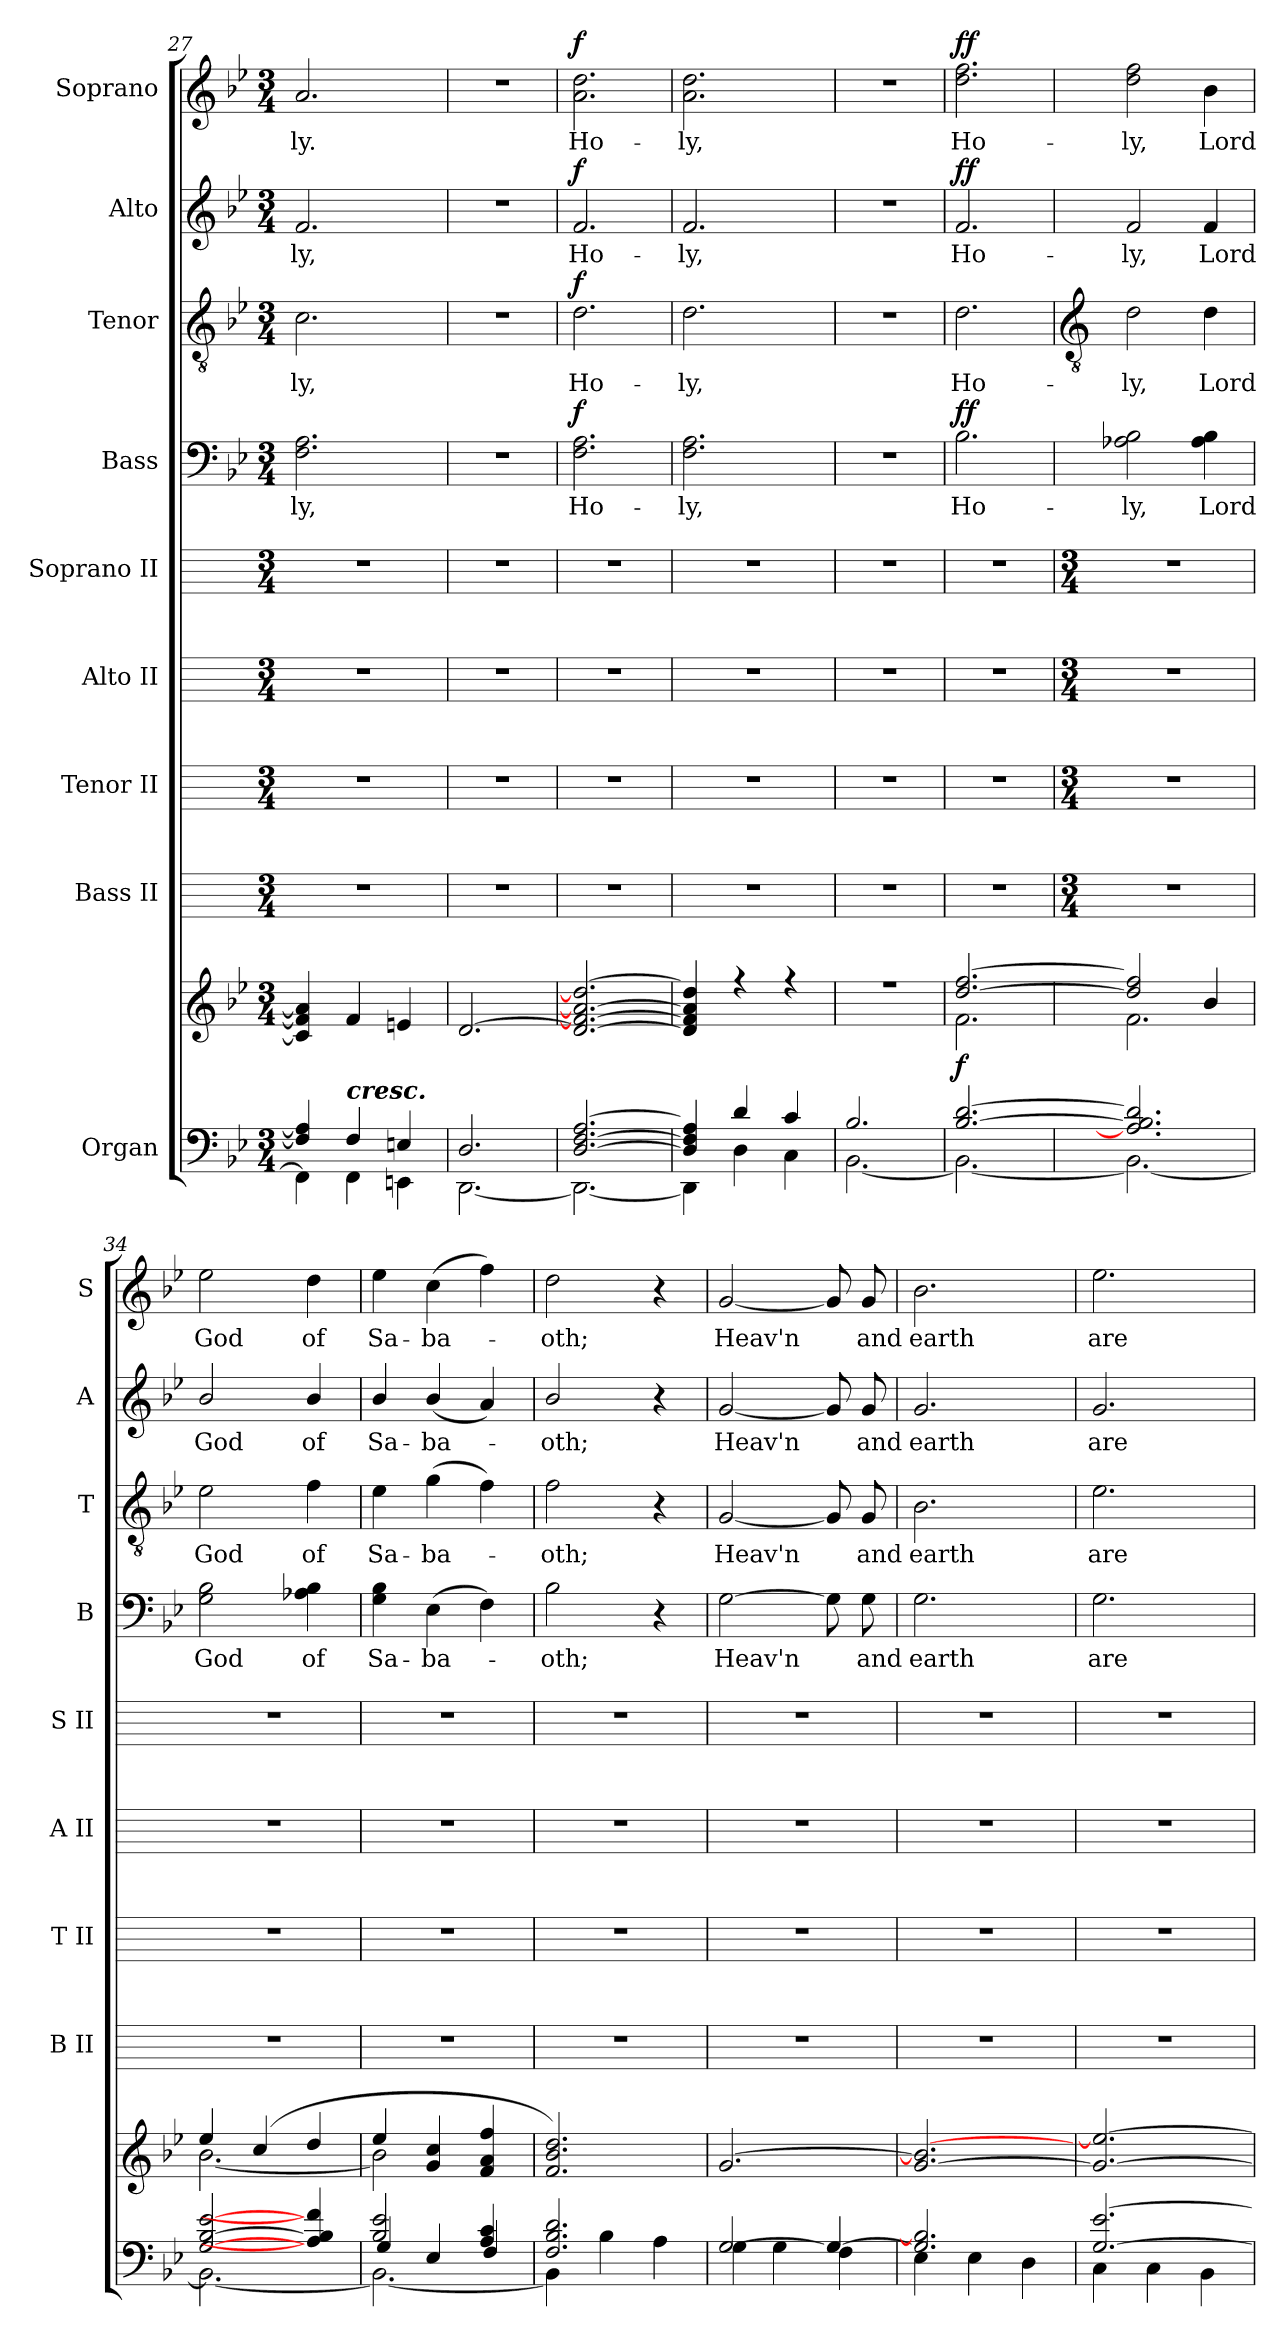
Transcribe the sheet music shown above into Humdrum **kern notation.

**kern	**kern	**dynam	**kern	**kern	**kern	**kern	**kern	**text	**dynam	**kern	**text	**dynam	**kern	**text	**dynam	**kern	**text	**dynam
*part9	*part9	*part9	*part8	*part7	*part6	*part5	*part4	*part4	*part4	*part3	*part3	*part3	*part2	*part2	*part2	*part1	*part1	*part1
*staff10	*staff9	*staff9/10	*staff8	*staff7	*staff6	*staff5	*staff4	*staff4	*staff4	*staff3	*staff3	*staff3	*staff2	*staff2	*staff2	*staff1	*staff1	*staff1
*I"Organ	*	*	*I"Bass II	*I"Tenor II	*I"Alto II	*I"Soprano II	*I"Bass	*	*	*I"Tenor	*	*	*I"Alto	*	*	*I"Soprano	*	*
*	*	*	*I'B II	*I'T II	*I'A II	*I'S II	*I'B	*	*	*I'T	*	*	*I'A	*	*	*I'S	*	*
*clefF4	*clefG2	*	*	*	*	*	*clefF4	*	*	*clefGv2	*	*	*clefG2	*	*	*clefG2	*	*
*k[b-e-]	*k[b-e-]	*	*	*	*	*	*k[b-e-]	*	*	*k[b-e-]	*	*	*k[b-e-]	*	*	*k[b-e-]	*	*
*B-:	*B-:	*	*	*	*	*	*B-:	*	*	*B-:	*	*	*B-:	*	*	*B-:	*	*
*M3/4	*M3/4	*	*M3/4	*M3/4	*M3/4	*M3/4	*M3/4	*	*	*M3/4	*	*	*M3/4	*	*	*M3/4	*	*
=27	=27	=27	=27	=27	=27	=27	=27	=27	=27	=27	=27	=27	=27	=27	=27	=27	=27	=27
*^	*^	*	*	*	*	*	*	*	*	*	*	*	*	*	*	*	*	*
!	!	!	!	!	!	!	!	!	!	!LO:LY:b	!	!	!LO:LY:b	!	!	!LO:LY:b	!	!	!LO:LY:b	!
4F/] 4A/]	4FF\]	4c/] 4f/] 4a/]	2.ryy	.	2.r	2.r	2.r	2.r	2.F 2.A	-ly,	.	2.c	-ly,	.	2.f	-ly,	.	2.a	-ly.	.
!LO:TX:a:Bi:t=cresc.	!	!	!	!	!	!	!	!	!	!	!	!	!	!	!	!	!	!	!	!
4F/	4FF\	4f/	.	.	.	.	.	.	.	.	.	.	.	.	.	.	.	.	.	.
4En/	4EEn\	4en/	.	.	.	.	.	.	.	.	.	.	.	.	.	.	.	.	.	.
=28	=28	=28	=28	=28	=28	=28	=28	=28	=28	=28	=28	=28	=28	=28	=28	=28	=28	=28	=28	=28
!	!	!	!	!	!	!	!	!	!LO:N:vis=1	!	!	!LO:N:vis=1	!	!	!LO:N:vis=1	!	!	!LO:N:vis=1	!	!
2.D/	[2.DD\	[2.d/	2.ryy	.	2.r	2.r	2.r	2.r	2.r	.	.	2.r	.	.	2.r	.	.	2.r	.	.
=29	=29	=29	=29	=29	=29	=29	=29	=29	=29	=29	=29	=29	=29	=29	=29	=29	=29	=29	=29	=29
!	!	!	!	!	!	!	!	!	!	!LO:LY:b	!LO:DY:b	!	!LO:LY:b	!LO:DY:b	!	!LO:LY:b	!LO:DY:b	!	!LO:LY:b	!LO:DY:b
[2.D/ [2.F/ [2.A/	2.DD\_	2.d/_ 2.f/_ 2.a/_ 2.dd/_	2.ryy	.	2.r	2.r	2.r	2.r	2.F 2.A	Ho-	f	2.d	Ho-	f	2.f	Ho-	f	2.a 2.dd	Ho-	f
=30	=30	=30	=30	=30	=30	=30	=30	=30	=30	=30	=30	=30	=30	=30	=30	=30	=30	=30	=30	=30
!	!	!	!	!	!	!	!	!	!	!LO:LY:b	!	!	!LO:LY:b	!	!	!LO:LY:b	!	!	!LO:LY:b	!
4D/] 4F/] 4A/]	4DD\]	4d/] 4f/] 4a/] 4dd/]	2.ryy	.	2.r	2.r	2.r	2.r	2.F 2.A	-ly,	.	2.d	-ly,	.	2.f	-ly,	.	2.a 2.dd	-ly,	.
4d/	4D\	4r	.	.	.	.	.	.	.	.	.	.	.	.	.	.	.	.	.	.
4c/	4C\	4r	.	.	.	.	.	.	.	.	.	.	.	.	.	.	.	.	.	.
=31	=31	=31	=31	=31	=31	=31	=31	=31	=31	=31	=31	=31	=31	=31	=31	=31	=31	=31	=31	=31
!	!	!LO:N:vis=1	!	!	!	!	!	!	!LO:N:vis=1	!	!	!LO:N:vis=1	!	!	!LO:N:vis=1	!	!	!LO:N:vis=1	!	!
2.B-/	[2.BB-\	2.r	2.ryy	.	2.r	2.r	2.r	2.r	2.r	.	.	2.r	.	.	2.r	.	.	2.r	.	.
=32	=32	=32	=32	=32	=32	=32	=32	=32	=32	=32	=32	=32	=32	=32	=32	=32	=32	=32	=32	=32
!	!	!	!	!LO:DY:a=2	!	!	!	!	!	!LO:LY:b	!LO:DY:b	!	!LO:LY:b	!	!	!LO:LY:b	!LO:DY:b	!	!LO:LY:b	!LO:DY:b
[2.B-/ [2.d/	2.BB-\_	[2.dd/ [2.ff/	2.f\	f	2.r	2.r	2.r	2.r	2.B-	Ho-	ff	2.d	Ho-	.	2.f	Ho-	ff	2.dd 2.ff	Ho-	ff
*v	*v	*	*	*	*	*	*	*	*	*	*	*	*	*	*	*	*	*	*	*
!!LO:LB:g=z
=33	=33	=33	=33	=33	=33	=33	=33	=33	=33	=33	=33	=33	=33	=33	=33	=33	=33	=33	=33
*	*	*	*	*	*	*	*	*	*	*	*clefGv2	*	*	*	*	*	*	*	*
*	*	*	*	*M3/4	*M3/4	*M3/4	*M3/4	*	*	*	*	*	*	*	*	*	*	*	*
*^	*	*	*	*	*	*	*	*	*	*	*	*	*	*	*	*	*	*	*
*	*^	*	*	*	*	*	*	*	*	*	*	*	*	*	*	*	*	*	*	*
!	!	!LO:N:vis=1	!	!	!	!	!	!	!	!	!LO:LY:b	!	!	!LO:LY:b	!	!	!LO:LY:b	!	!	!LO:LY:b	!
2.A-/] 2.B-/] 2.d/]	2.BB-\_	2.ryy	2dd/] 2ff/]	2.f\	.	2.r	2.r	2.r	2.r	2A-X 2B-	-ly,	.	2d	-ly,	.	2f	-ly,	.	2dd 2ff	-ly,	.
!	!	!	!	!	!	!	!	!	!	!	!LO:LY:b	!	!	!LO:LY:b	!	!	!LO:LY:b	!	!	!LO:LY:b	!
.	.	.	4b-/	.	.	.	.	.	.	4A- 4B-	Lord	.	4d	Lord	.	4f	Lord	.	4b-	Lord	.
=34	=34	=34	=34	=34	=34	=34	=34	=34	=34	=34	=34	=34	=34	=34	=34	=34	=34	=34	=34	=34	=34
!	!	!	!	!	!	!	!	!	!	!	!LO:LY:b	!	!	!LO:LY:b	!	!	!LO:LY:b	!	!	!LO:LY:b	!
[2G/ [2B-/ [2e-/	2.BB-\_	2.ryy	4ee-/	[2.b-\	.	2.r	2.r	2.r	2.r	2G 2B-	God	.	2e-	God	.	2b-/	God	.	2ee-	God	.
.	.	.	(>4cc/	.	.	.	.	.	.	.	.	.	.	.	.	.	.	.	.	.	.
!	!	!	!	!	!	!	!	!	!	!	!LO:LY:b	!	!	!LO:LY:b	!	!	!LO:LY:b	!	!	!LO:LY:b	!
4A-/] 4B-/] 4f/]	.	.	4dd/	.	.	.	.	.	.	4A-X 4B-	of	.	4f	of	.	4b-/	of	.	4dd	of	.
=35	=35	=35	=35	=35	=35	=35	=35	=35	=35	=35	=35	=35	=35	=35	=35	=35	=35	=35	=35	=35	=35
!	!	!	!	!	!	!	!	!	!	!	!LO:LY:b	!	!	!LO:LY:b	!	!	!LO:LY:b	!	!	!LO:LY:b	!
2B-/ 2e-/	2.BB-\_	4G	4ee-/	2b-\]	.	2.r	2.r	2.r	2.r	4G 4B-	Sa-	.	4e-	Sa-	.	4b-/	Sa-	.	4ee-	Sa-	.
!	!	!	!	!	!	!	!	!	!	!	!LO:LY:b	!	!	!LO:LY:b	!	!	!LO:LY:b	!	!	!LO:LY:b	!
.	.	4E-	4g/ 4cc/	.	.	.	.	.	.	(>4E-	-ba-	.	(>4g	-ba-	.	(<4b-/	-ba-	.	(>4cc	-ba-	.
4A/ 4c/	.	4F	4f/ 4a/ 4ff/	4ryy	.	.	.	.	.	4F)	.	.	4f)	.	.	4a)	.	.	4ff)	.	.
=36	=36	=36	=36	=36	=36	=36	=36	=36	=36	=36	=36	=36	=36	=36	=36	=36	=36	=36	=36	=36	=36
!	!	!	!	!	!	!	!	!	!	!	!LO:LY:b	!	!	!LO:LY:b	!	!	!LO:LY:b	!	!	!LO:LY:b	!
2.F/ 2.B-/ 2.d/	4BB-\]	2.ryy	2.f/ 2.b-/ 2.dd/)	2.ryy	.	2.r	2.r	2.r	2.r	2B-	oth;	.	2f	oth;	.	2b-/	oth;	.	2dd	oth;	.
.	4B-\	.	.	.	.	.	.	.	.	.	.	.	.	.	.	.	.	.	.	.	.
.	4A\	.	.	.	.	.	.	.	.	4r	.	.	4r	.	.	4r	.	.	4r	.	.
=37	=37	=37	=37	=37	=37	=37	=37	=37	=37	=37	=37	=37	=37	=37	=37	=37	=37	=37	=37	=37	=37
!	!	!	!	!	!	!	!	!	!	!	!LO:LY:b	!	!	!LO:LY:b	!	!	!LO:LY:b	!	!	!LO:LY:b	!
[2G/	4G\	2.ryy	[2.g/	2.ryy	.	2.r	2.r	2.r	2.r	[2G	Heav'n	.	[2G	Heav'n	.	[2g	Heav'n	.	[2g	Heav'n	.
.	4G\	.	.	.	.	.	.	.	.	.	.	.	.	.	.	.	.	.	.	.	.
4G/_	4F\	.	.	.	.	.	.	.	.	8G]	.	.	8G]	.	.	8g]	.	.	8g]	.	.
!	!	!	!	!	!	!	!	!	!	!	!LO:LY:b	!	!	!LO:LY:b	!	!	!LO:LY:b	!	!	!LO:LY:b	!
.	.	.	.	.	.	.	.	.	.	8G	and	.	8G	and	.	8g	and	.	8g	and	.
=38	=38	=38	=38	=38	=38	=38	=38	=38	=38	=38	=38	=38	=38	=38	=38	=38	=38	=38	=38	=38	=38
!	!	!	!	!	!	!	!	!	!	!	!LO:LY:b	!	!	!LO:LY:b	!	!	!LO:LY:b	!	!	!LO:LY:b	!
2.G/] 2.B-/]	4E-\	2.ryy	2.g/_ 2.b-/_	2.ryy	.	2.r	2.r	2.r	2.r	2.G	earth	.	2.B-	earth	.	2.g	earth	.	2.b-	earth	.
.	4E-\	.	.	.	.	.	.	.	.	.	.	.	.	.	.	.	.	.	.	.	.
.	4D\	.	.	.	.	.	.	.	.	.	.	.	.	.	.	.	.	.	.	.	.
=39	=39	=39	=39	=39	=39	=39	=39	=39	=39	=39	=39	=39	=39	=39	=39	=39	=39	=39	=39	=39	=39
!	!	!	!	!	!	!	!	!	!	!	!LO:LY:b	!	!	!LO:LY:b	!	!	!LO:LY:b	!	!	!LO:LY:b	!
[2.G/ [2.e-/	4C\	2.ryy	2.g/_ 2.ee-/_	2.ryy	.	2.r	2.r	2.r	2.r	2.G	are	.	2.e-	are	.	2.g	are	.	2.ee-	are	.
.	4C\	.	.	.	.	.	.	.	.	.	.	.	.	.	.	.	.	.	.	.	.
.	4BB-\	.	.	.	.	.	.	.	.	.	.	.	.	.	.	.	.	.	.	.	.
*v	*v	*v	*	*	*	*	*	*	*	*	*	*	*	*	*	*	*	*	*	*	*
*	*v	*v	*	*	*	*	*	*	*	*	*	*	*	*	*	*	*	*	*
=	=	=	=	=	=	=	=	=	=	=	=	=	=	=	=	=	=	=
*-	*-	*-	*-	*-	*-	*-	*-	*-	*-	*-	*-	*-	*-	*-	*-	*-	*-	*-
